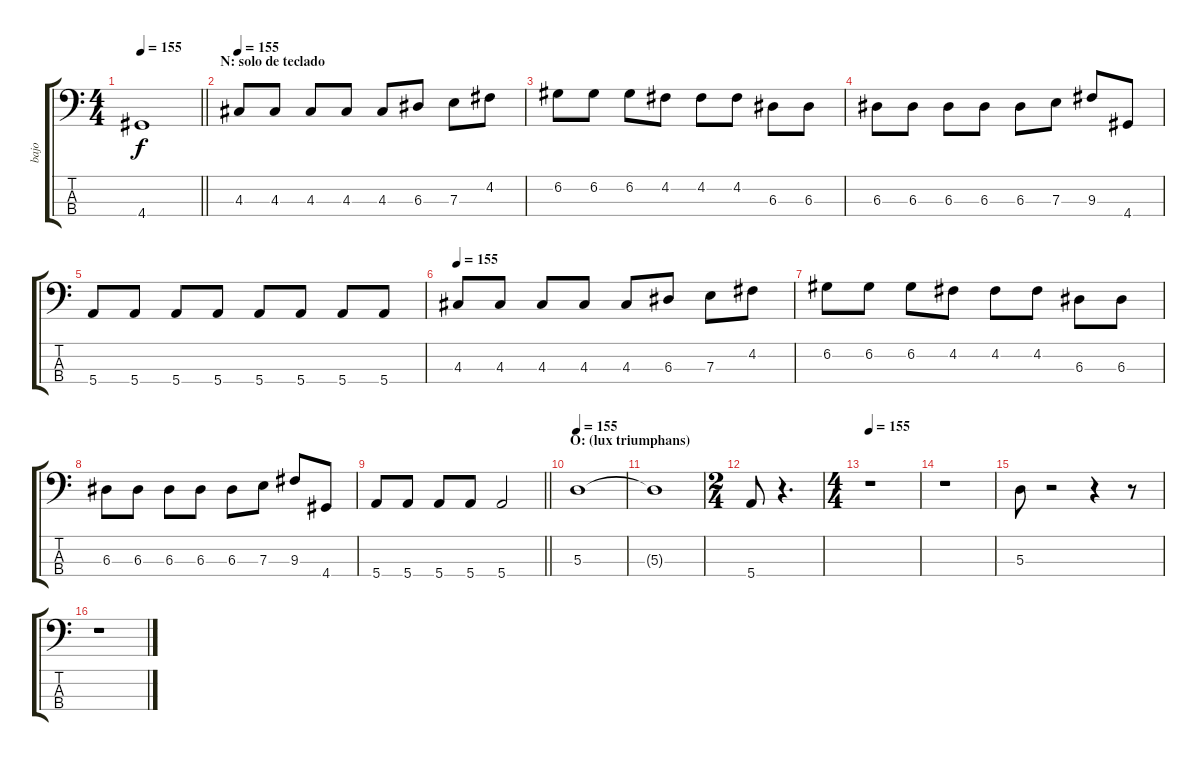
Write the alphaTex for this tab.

\track ("bajo" "bajo") {instrument electricbassfinger}
\staff {score tabs}
\tuning (G2 D2 A1 E1) {hide}
\ts (4 4)
\tempo 155
\clef f4
\barLineRight lightlight
\ks c
4.4.1{dy f} |
\section ("" "N: solo de teclado")
\tempo 155
4.3.8 4.3.8 4.3.8 4.3.8 4.3.8 6.3.8 7.3.8 4.2.8 |
6.2.8 6.2.8 6.2.8 4.2.8 4.2.8 4.2.8 6.3.8 6.3.8 |
6.3.8 6.3.8 6.3.8 6.3.8 6.3.8 7.3.8 9.3.8 4.4.8 |
5.4.8 5.4.8 5.4.8 5.4.8 5.4.8 5.4.8 5.4.8 5.4.8 |
\tempo 155
4.3.8 4.3.8 4.3.8 4.3.8 4.3.8 6.3.8 7.3.8 4.2.8 |
6.2.8 6.2.8 6.2.8 4.2.8 4.2.8 4.2.8 6.3.8 6.3.8 |
6.3.8 6.3.8 6.3.8 6.3.8 6.3.8 7.3.8 9.3.8 4.4.8 |
\barLineRight lightlight
5.4.8 5.4.8 5.4.8 5.4.8 5.4.2 |
\section ("" "O: (lux triumphans)")
\tempo 155
5.3.1 |
5.3{t}.1 |
\ts (2 4)
5.4.8 r.4{d} |
\ts (4 4)
\tempo 155
r.1 |
r.1 |
5.3.8 r.2 r.4 r.8 |
r.1
